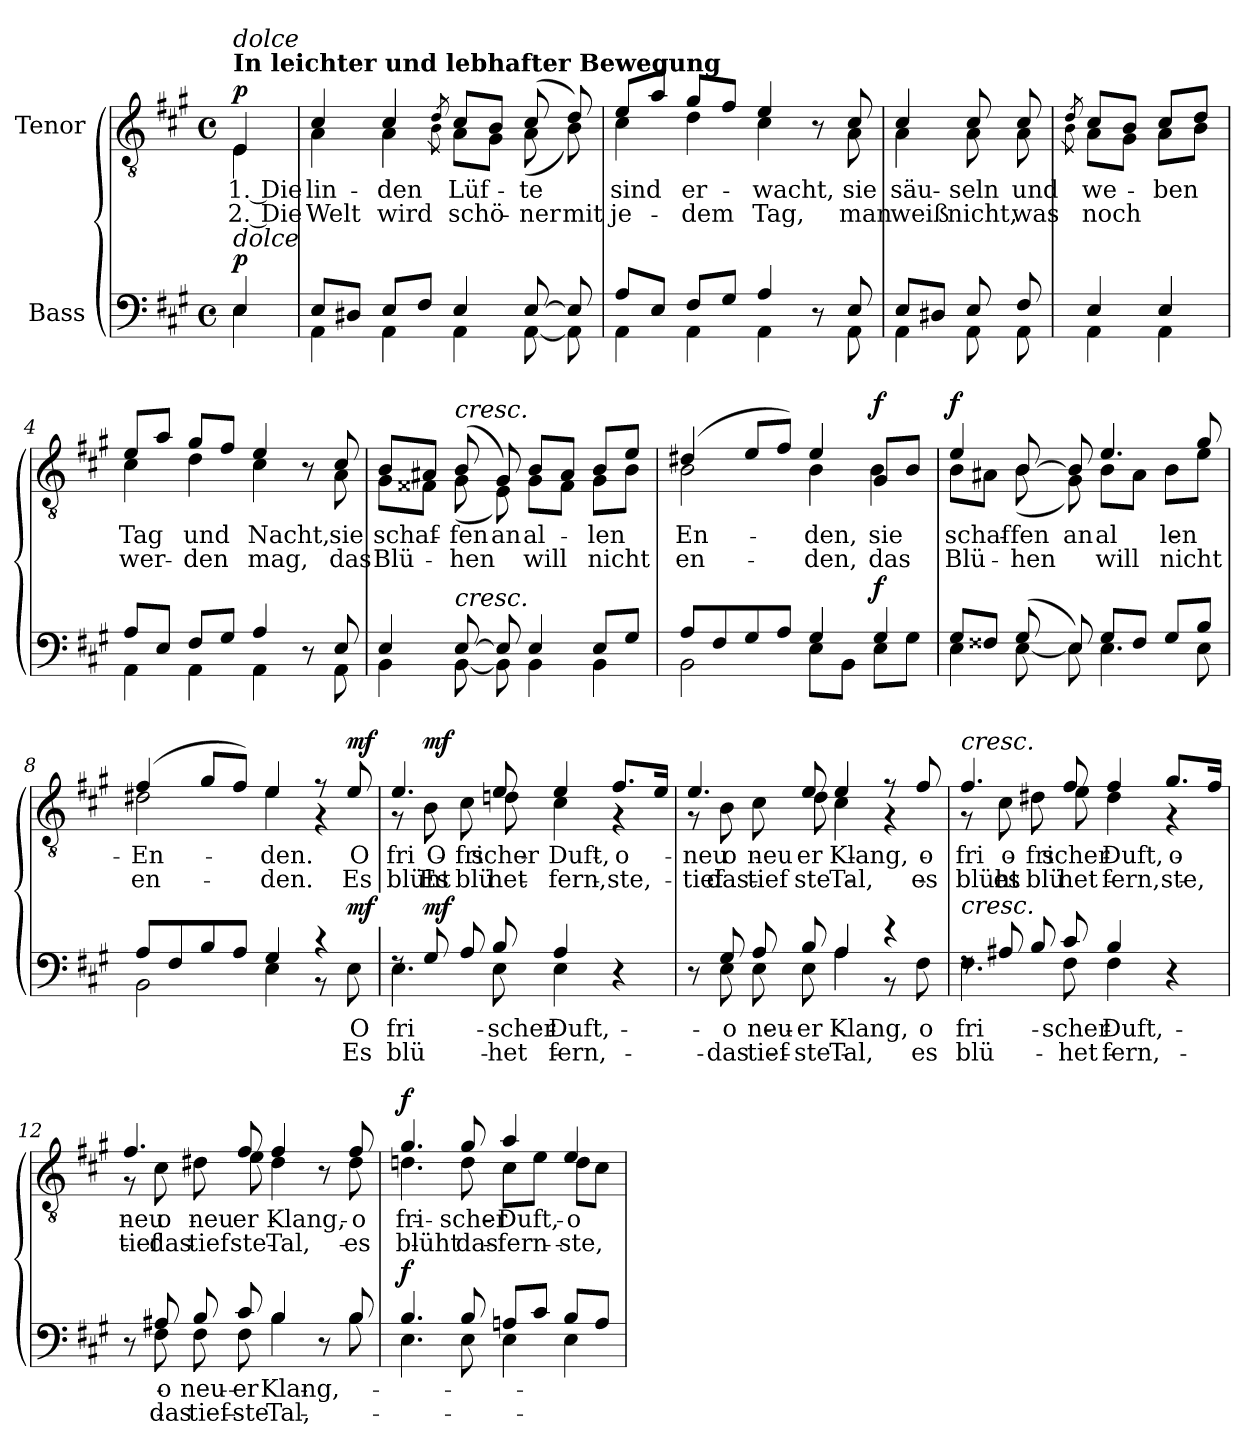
**kern	**text	**text	**dynam	**kern	**text	**text	**dynam
*part2	*part2	*part2	*part2	*part1	*part1	*part1	*part1
*staff2	*staff2	*staff2	*staff2	*staff1	*staff1	*staff1	*staff1
*I"Bass	*	*	*	*I"Tenor	*	*	*
*clefF4	*	*	*	*clefGv2	*	*	*
*k[f#c#g#]	*	*	*	*k[f#c#g#]	*	*	*
*M4/4	*	*	*	*M4/4	*	*	*
*met(c)	*	*	*	*met(c)	*	*	*
=	=	=	=	=	=	=	=
*^	*	*	*	*^	*	*	*
!	!	!	!	!	!LO:TX:a:B:t=In leichter und lebhafter Bewegung	!	!	!	!
!	!	!	!	!	!LO:TX:a:i:t=dolce	!	!	!	!
!LO:TX:a:i:t=dolce	!	!	!	!	!	!	!	!	!
!	!	!	!	!LO:DY:a	!	!	!LO:LY:b	!LO:LY:b	!LO:DY:a
4E/	4E\	.	.	p	4E/	4E\	1. Die	2. Die	p
=1	=1	=1	=1	=1	=1	=1	=1	=1	=1
!	!	!	!	!	!	!	!LO:LY:b	!LO:LY:b	!
8E/L	4AA\	.	.	.	4c#/	4A\	lin-	Welt	.
8D#X/J	.	.	.	.	.	.	.	.	.
!	!	!	!	!	!	!	!LO:LY:b	!LO:LY:b	!
8E/L	4AA\	.	.	.	4c#/	4A\	-den	wird	.
8F#/J	.	.	.	.	.	.	.	.	.
.	.	.	.	.	8qd/	8qB\	.	.	.
!	!	!	!	!	!	!	!LO:LY:b	!LO:LY:b	!
4E/	4AA\	.	.	.	8c#/L	8A\L	Lüf-	schö-	.
.	.	.	.	.	8B/J	8G#\J	.	.	.
!	!	!	!	!	!	!	!LO:LY:b	!LO:LY:b	!
[8E/	[8AA\	.	.	.	(8c#/	(8A\	-te	-ner	.
!	!	!	!	!	!	!	!	!LO:LY:b	!
8E/]	8AA\]	.	.	.	8d/)	8B\)	.	mit	.
=2	=2	=2	=2	=2	=2	=2	=2	=2	=2
!	!	!	!	!	!	!	!LO:LY:b	!LO:LY:b	!
8A/L	4AA\	.	.	.	8e/L	4c#\	sind	je-	.
8E/J	.	.	.	.	8a/J	.	.	.	.
!	!	!	!	!	!	!	!LO:LY:b	!LO:LY:b	!
8F#/L	4AA\	.	.	.	8g#/L	4d\	er-	dem	.
8G#/J	.	.	.	.	8f#/J	.	.	.	.
!	!	!	!	!	!	!	!LO:LY:b	!LO:LY:b	!
4A/	4AA\	.	.	.	4e/	4c#\	-wacht,	Tag,	.
8r	8ryy	.	.	.	8r	8ryy	.	.	.
!	!	!	!	!	!	!	!LO:LY:b	!LO:LY:b	!
8E/	8AA\	.	.	.	8c#/	8A\	sie	man	.
=3	=3	=3	=3	=3	=3	=3	=3	=3	=3
!	!	!	!	!	!	!	!LO:LY:b	!LO:LY:b	!
8E/L	4AA\	.	.	.	4c#/	4A\	säu-	weiß	.
8D#X/J	.	.	.	.	.	.	.	.	.
!	!	!	!	!	!	!	!LO:LY:b	!LO:LY:b	!
8E/	8AA\	.	.	.	8c#/	8A\	-seln	nicht,	.
!	!	!	!	!	!	!	!LO:LY:b	!LO:LY:b	!
8F#/	8AA\	.	.	.	8c#/	8A\	und	was	.
!!LO:LB:g=z	!!
=3X1	=3X1	=3X1	=3X1	=3X1	=3X1	=3X1	=3X1	=3X1	=3X1
.	.	.	.	.	8qd/	8qB\	.	.	.
!	!	!	!	!	!	!	!LO:LY:b	!LO:LY:b	!
4E/	4AA\	.	.	.	8c#/L	8A\L	we-	noch	.
.	.	.	.	.	8B/J	8G#\J	.	.	.
!	!	!	!	!	!	!	!LO:LY:b	!	!
4E/	4AA\	.	.	.	8c#/L	8A\L	-ben	.	.
.	.	.	.	.	8d/J	8B\J	.	.	.
=4	=4	=4	=4	=4	=4	=4	=4	=4	=4
!	!	!	!	!	!	!	!LO:LY:b	!LO:LY:b	!
8A/L	4AA\	.	.	.	8e/L	4c#\	Tag	wer-	.
8E/J	.	.	.	.	8a/J	.	.	.	.
!	!	!	!	!	!	!	!LO:LY:b	!LO:LY:b	!
8F#/L	4AA\	.	.	.	8g#/L	4d\	und	den	.
8G#/J	.	.	.	.	8f#/J	.	.	.	.
!	!	!	!	!	!	!	!LO:LY:b	!LO:LY:b	!
4A/	4AA\	.	.	.	4e/	4c#\	Nacht,	mag,	.
8r	8ryy	.	.	.	8r	8ryy	.	.	.
!	!	!	!	!	!	!	!LO:LY:b	!LO:LY:b	!
8E/	8AA\	.	.	.	8c#/	8A\	sie	das	.
=5	=5	=5	=5	=5	=5	=5	=5	=5	=5
!	!	!	!	!	!	!	!LO:LY:b	!LO:LY:b	!
4E/	4BB\	.	.	.	8B/L	8G#\L	schaf-	Blü-	.
.	.	.	.	.	8A#X/J	8F##X\J	.	.	.
!	!	!	!	!	!LO:TX:a:i:t=cresc.	!	!	!	!
!LO:TX:a:i:t=cresc.	!	!	!	!	!	!	!	!	!
!	!	!	!	!	!	!	!LO:LY:b	!LO:LY:b	!
[8E/	[8BB\	.	.	.	(8B/	(8G#\	-fen	-hen	.
!	!	!	!	!	!	!	!LO:LY:b	!	!
8E/]	8BB\]	.	.	.	8G#/)	8E\)	an	.	.
!	!	!	!	!	!	!	!LO:LY:b	!LO:LY:b	!
4E/	4BB\	.	.	.	8B/L	8G#\L	al-	will	.
.	.	.	.	.	8A#/J	8F##\J	.	.	.
!	!	!	!	!	!	!	!LO:LY:b	!LO:LY:b	!
8E/L	4BB\	.	.	.	8B/L	8G#\L	-len	nicht	.
8G#/J	.	.	.	.	8e/J	8B\J	.	.	.
=6	=6	=6	=6	=6	=6	=6	=6	=6	=6
!	!	!	!	!	!	!	!LO:LY:b	!LO:LY:b	!
8A/L	2BB\	.	.	.	(4d#X/	2B\	En-	en-	.
8F#/	.	.	.	.	.	.	.	.	.
8G#/	.	.	.	.	8e/L	.	.	.	.
8A/J	.	.	.	.	8f#/J)	.	.	.	.
!	!	!	!	!	!	!	!LO:LY:b	!LO:LY:b	!
4G#/	8E\L	.	.	.	4e/	4B\	-den,	-den,	.
.	8BB\J	.	.	.	.	.	.	.	.
!	!	!	!	!LO:DY:a	!	!	!LO:LY:b	!LO:LY:b	!LO:DY:b
4G#/	8E\L	.	.	f	8G#/L	4B\	sie	das	f
.	8G#\J	.	.	.	8B/J	.	.	.	.
!!LO:LB:g=z	!!
=7	=7	=7	=7	=7	=7	=7	=7	=7	=7
!	!	!	!	!	!	!	!LO:LY:b	!LO:LY:b	!LO:DY:a
8G#/L	4E\	.	.	.	4e/	8B\L	schaf-	Blü-	f
8F##X/J	.	.	.	.	.	8A#X\J	.	.	.
!	!	!	!	!	!	!	!LO:LY:b	!LO:LY:b	!
(8G#/	[8E\	.	.	.	[8B/	(8B\	-fen	-hen	.
!	!	!	!	!	!	!	!LO:LY:b	!	!
8E/)	8E\]	.	.	.	8B/]	8G#\)	an	.	.
!	!	!	!	!	!	!	!LO:LY:b	!LO:LY:b	!
8G#/L	4.E\	.	.	.	4.e/	8B\L	al-	will	.
8F##/J	.	.	.	.	.	8A#\J	.	.	.
!	!	!	!	!	!	!	!LO:LY:b	!LO:LY:b	!
8G#/L	.	.	.	.	.	8B\L	-len	nicht	.
8B/J	8E\	.	.	.	8g#/	8e\J	.	.	.
=8	=8	=8	=8	=8	=8	=8	=8	=8	=8
!	!	!	!	!	!	!	!LO:LY:b	!LO:LY:b	!
8A/L	2BB\	.	.	.	(4f#/	2d#X\	En-	en-	.
8F#/	.	.	.	.	.	.	.	.	.
8B/	.	.	.	.	8g#/L	.	.	.	.
8A/J	.	.	.	.	8f#/J)	.	.	.	.
!	!	!	!	!	!	!	!LO:LY:b	!LO:LY:b	!
4G#/	4E\	.	.	.	4e/	4e\	-den.	-den.	.
4r	8r	.	.	.	8r	4r	.	.	.
!	!	!LO:LY:b	!LO:LY:b	!LO:DY:b	!	!	!LO:LY:b	!LO:LY:b	!LO:DY:a
.	8E\	O	Es	mf	8e/	.	O	Es	mf
=9	=9	=9	=9	=9	=9	=9	=9	=9	=9
!	!	!LO:LY:b	!LO:LY:b	!	!	!	!LO:LY:b	!LO:LY:b	!
8rF	4.E\	fri-	blü-	.	4.e/	8r	fri-	blüht	.
!	!	!	!	!LO:DY:a	!	!	!LO:LY:b	!LO:LY:b	!LO:DY:b
8G#/	.	.	.	mf	.	8B\	O	Es	mf
!	!	!	!	!	!	!	!LO:LY:b	!LO:LY:b	!
8A/	.	.	.	.	.	8c#\	fri-	blü-	.
!	!	!LO:LY:b	!LO:LY:b	!	!	!	!LO:LY:b	!LO:LY:b	!
!	!	!	!	!	!	!	!LO:LY:b	!LO:LY:b	!
8B/	8E\	-scher	-het	.	8e/	8dn\	-scher	-het	.
!	!	!LO:LY:b	!LO:LY:b	!	!	!	!LO:LY:b	!LO:LY:b	!
!	!	!	!	!	!	!	!LO:LY:b	!LO:LY:b	!
4A/	4E\	Duft,	fern,	.	4e/	4c#\	Duft,	fern,	.
!	!	!	!	!	!	!	!LO:LY:b	!LO:LY:b	!
4r	4ryy	.	.	.	8.f#/L	4r	o	-ste,	.
.	.	.	.	.	16e/Jk	.	.	.	.
!!LO:LB:g=z	!!
=10	=10	=10	=10	=10	=10	=10	=10	=10	=10
!	!	!	!	!	!	!	!LO:LY:b	!LO:LY:b	!
8r	8ryy	.	.	.	4.e/	8r	neu-	tief-	.
!	!	!LO:LY:b	!LO:LY:b	!	!	!	!LO:LY:b	!LO:LY:b	!
8G#/	8E\	o	das	.	.	8B\	o	das	.
!	!	!LO:LY:b	!LO:LY:b	!	!	!	!LO:LY:b	!LO:LY:b	!
8A/	8E\	neu-	tief-	.	.	8c#\	neu-	tief-	.
!	!	!LO:LY:b	!LO:LY:b	!	!	!	!LO:LY:b	!LO:LY:b	!
!	!	!	!	!	!	!	!LO:LY:b	!LO:LY:b	!
8B/	8E\	-er	-ste	.	8e/	8d\	-er	-ste	.
!	!	!LO:LY:b	!LO:LY:b	!	!	!	!LO:LY:b	!LO:LY:b	!
!	!	!	!	!	!	!	!LO:LY:b	!LO:LY:b	!
4A/	4A\	Klang,	Tal,	.	4e/	4c#\	Klang,	Tal,	.
4r	8r	.	.	.	8r	4r	.	.	.
!	!	!LO:LY:b	!LO:LY:b	!	!	!	!LO:LY:b	!LO:LY:b	!
.	8F#\	o	es	.	8f#/	.	o	es	.
=11	=11	=11	=11	=11	=11	=11	=11	=11	=11
!	!	!	!	!	!LO:TX:a:i:t=cresc.	!	!	!	!
!LO:TX:a:i:t=cresc.	!	!	!	!	!	!	!	!	!
!	!	!LO:LY:b	!LO:LY:b	!	!	!	!LO:LY:b	!LO:LY:b	!
8rF	4.F#\	fri-	blü-	.	4.f#/	8r	fri-	blüht	.
!	!	!	!	!	!	!	!LO:LY:b	!LO:LY:b	!
8A#X/	.	.	.	.	.	8c#\	o	es	.
!	!	!	!	!	!	!	!LO:LY:b	!LO:LY:b	!
8B/	.	.	.	.	.	8d#X\	fri-	blü-	.
!	!	!LO:LY:b	!LO:LY:b	!	!	!	!LO:LY:b	!LO:LY:b	!
!	!	!	!	!	!	!	!LO:LY:b	!LO:LY:b	!
8c#/	8F#\	-scher	-het	.	8f#/	8e\	-scher	-het	.
!	!	!LO:LY:b	!LO:LY:b	!	!	!	!LO:LY:b	!LO:LY:b	!
!	!	!	!	!	!	!	!LO:LY:b	!LO:LY:b	!
4B/	4F#\	Duft,	fern,	.	4f#/	4d#\	Duft,	fern,	.
!	!	!	!	!	!	!	!LO:LY:b	!LO:LY:b	!
4r	4ryy	.	.	.	8.g#/L	4r	o	-ste,	.
.	.	.	.	.	16f#/Jk	.	.	.	.
=12	=12	=12	=12	=12	=12	=12	=12	=12	=12
!	!	!	!	!	!	!	!LO:LY:b	!LO:LY:b	!
8r	8ryy	.	.	.	4.f#/	8r	neu-	tief-	.
!	!	!LO:LY:b	!LO:LY:b	!	!	!	!LO:LY:b	!LO:LY:b	!
8A#X/	8F#\	o	das	.	.	8c#\	o	das	.
!	!	!LO:LY:b	!LO:LY:b	!	!	!	!LO:LY:b	!LO:LY:b	!
8B/	8F#\	neu-	tief-	.	.	8d#X\	neu-	tief-	.
!	!	!LO:LY:b	!LO:LY:b	!	!	!	!LO:LY:b	!LO:LY:b	!
!	!	!	!	!	!	!	!LO:LY:b	!LO:LY:b	!
8c#/	8F#\	-er	-ste	.	8f#/	8e\	-er	-ste	.
!	!	!LO:LY:b	!LO:LY:b	!	!	!	!LO:LY:b	!LO:LY:b	!
!	!	!	!	!	!	!	!LO:LY:b	!LO:LY:b	!
4B/	4B\	Klang,	Tal,	.	4f#/	4d#\	Klang,	Tal,	.
8r	8ryy	.	.	.	8r	8ryy	.	.	.
!	!	!	!	!	!	!	!LO:LY:b	!LO:LY:b	!
!	!	!	!	!	!	!	!LO:LY:b	!LO:LY:b	!
8B/	8B\	.	.	.	8f#/	8d#\	o	es	.
!!LO:PB:g=z	!!
=13	=13	=13	=13	=13	=13	=13	=13	=13	=13
!	!	!	!	!LO:DY:a	!	!	!LO:LY:b	!LO:LY:b	!LO:DY:a
4.B/	4.E\	.	.	f	4.g#/	4.dn\	fri-	blüht	f
!	!	!	!	!	!	!	!LO:LY:b	!LO:LY:b	!
8B/	8E\	.	.	.	8g#/	8d\	-scher	das	.
!	!	!	!	!	!	!	!LO:LY:b	!LO:LY:b	!
8An/L	4E\	.	.	.	4a/	8c#\L	Duft,	fern-	.
8c#/J	.	.	.	.	.	8e\J	.	.	.
!	!	!	!	!	!	!	!LO:LY:b	!LO:LY:b	!
8B/L	4E\	.	.	.	4e/	8d\L	o	-ste,	.
8A/J	.	.	.	.	.	8c#\J	.	.	.
*v	*v	*	*	*	*	*	*	*	*
*	*	*	*	*v	*v	*	*	*
=	=	=	=	=	=	=	=
*-	*-	*-	*-	*-	*-	*-	*-
